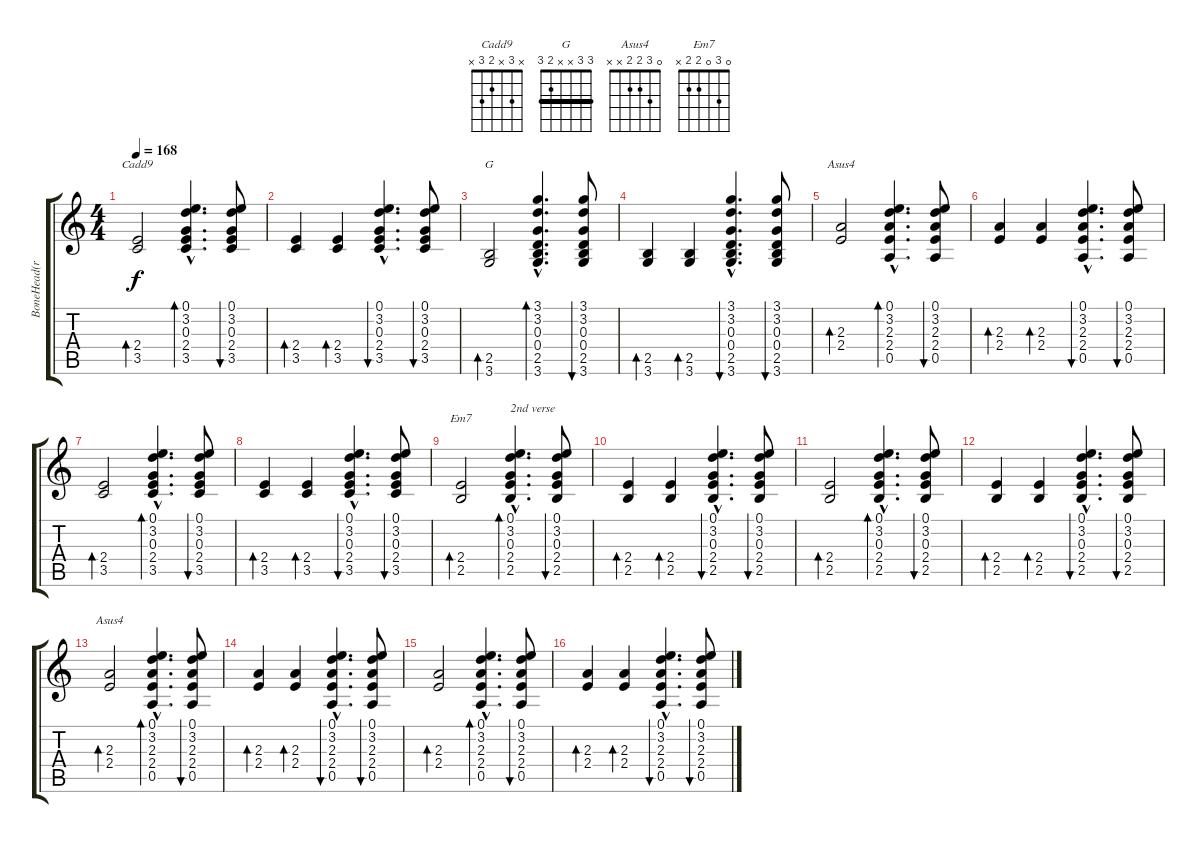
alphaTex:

\track ("BoneHead(rythem)" "BoneHead(r") {instrument acousticguitarsteel}
\staff {score tabs}
\tuning (E4 B3 G3 D3 A2 E2) {hide}
\chord ("Cadd9" x 3 x 2 3 x)
\chord ("G" 3 3 x x 2 3) {barre 3}
\chord ("Asus4" x 3 2 2 x x)
\chord ("Em7" 0 3 0 2 2 x)
\chord ("Asus4" 0 3 2 2 x x)
\ts (4 4)
\tempo 168
\clef g2
\ks c
(2.4 3.5).2{bd 60 ch "Cadd9" dy f} (0.1{hac} 3.2{hac} 0.3{hac} 2.4{hac} 3.5{hac}).4{d bd 60} (0.1 3.2 0.3 2.4 3.5).8{bu 60} |
(2.4 3.5).4{bd 60} (2.4 3.5).4{bd 60} (0.1{hac} 3.2{hac} 0.3{hac} 2.4{hac} 3.5{hac}).4{d bu 60} (0.1 3.2 0.3 2.4 3.5).8{bu 60} |
(2.5 3.6).2{bd 60 ch "G"} (3.1{hac} 3.2{hac} 0.3{hac} 0.4{hac} 2.5{hac} 3.6{hac}).4{d bd 60} (3.1 3.2 0.3 0.4 2.5 3.6).8{bu 60} |
(2.5 3.6).4{bd 60} (2.5 3.6).4{bd 60} (3.1{hac} 3.2{hac} 0.3{hac} 0.4{hac} 2.5{hac} 3.6{hac}).4{d bu 60} (3.1 3.2 0.3 0.4 2.5 3.6).8{bu 60} |
(2.3 2.4).2{bd 60 ch "Asus4"} (0.1{hac} 3.2{hac} 2.3{hac} 2.4{hac} 0.5{hac}).4{d bd 60} (0.1 3.2 2.3 2.4 0.5).8{bu 60} |
(2.3 2.4).4{bd 60} (2.3 2.4).4{bd 60} (0.1{hac} 3.2{hac} 2.3{hac} 2.4{hac} 0.5{hac}).4{d bu 60} (0.1 3.2 2.3 2.4 0.5).8{bu 60} |
(2.4 3.5).2{bd 60} (0.1{hac} 3.2{hac} 0.3{hac} 2.4{hac} 3.5{hac}).4{d bd 60} (0.1 3.2 0.3 2.4 3.5).8{bu 60} |
(2.4 3.5).4{bd 60} (2.4 3.5).4{bd 60} (0.1{hac} 3.2{hac} 0.3{hac} 2.4{hac} 3.5{hac}).4{d bu 60} (0.1 3.2 0.3 2.4 3.5).8{bu 60} |
(2.4 2.5).2{bd 60 ch "Em7"} (0.1{hac} 3.2{hac} 0.3{hac} 2.4{hac} 2.5{hac}).4{d bd 60 txt "2nd verse"} (0.1 3.2 0.3 2.4 2.5).8{bu 60} |
(2.4 2.5).4{bd 60} (2.4 2.5).4{bd 60} (0.1{hac} 3.2{hac} 0.3{hac} 2.4{hac} 2.5{hac}).4{d bu 60} (0.1 3.2 0.3 2.4 2.5).8{bu 60} |
(2.4 2.5).2{bd 60} (0.1{hac} 3.2{hac} 0.3{hac} 2.4{hac} 2.5{hac}).4{d bd 30} (0.1 3.2 0.3 2.4 2.5).8{bu 60} |
(2.4 2.5).4{bd 60} (2.4 2.5).4{bd 60} (0.1{hac} 3.2{hac} 0.3{hac} 2.4{hac} 2.5{hac}).4{d bu 60} (0.1 3.2 0.3 2.4 2.5).8{bu 60} |
(2.3 2.4).2{bd 60 ch "Asus4"} (0.1{hac} 3.2{hac} 2.3{hac} 2.4{hac} 0.5{hac}).4{d bd 60} (0.1 3.2 2.3 2.4 0.5).8{bu 60} |
(2.3 2.4).4{bd 60} (2.3 2.4).4{bd 60} (0.1{hac} 3.2{hac} 2.3{hac} 2.4{hac} 0.5{hac}).4{d bu 60} (0.1 3.2 2.3 2.4 0.5).8{bu 60} |
(2.3 2.4).2{bd 60} (0.1{hac} 3.2{hac} 2.3{hac} 2.4{hac} 0.5{hac}).4{d bd 60} (0.1 3.2 2.3 2.4 0.5).8{bu 60} |
(2.3 2.4).4{bd 60} (2.3 2.4).4{bd 60} (0.1{hac} 3.2{hac} 2.3{hac} 2.4{hac} 0.5{hac}).4{d bu 60} (0.1 3.2 2.3 2.4 0.5).8{bu 60}
